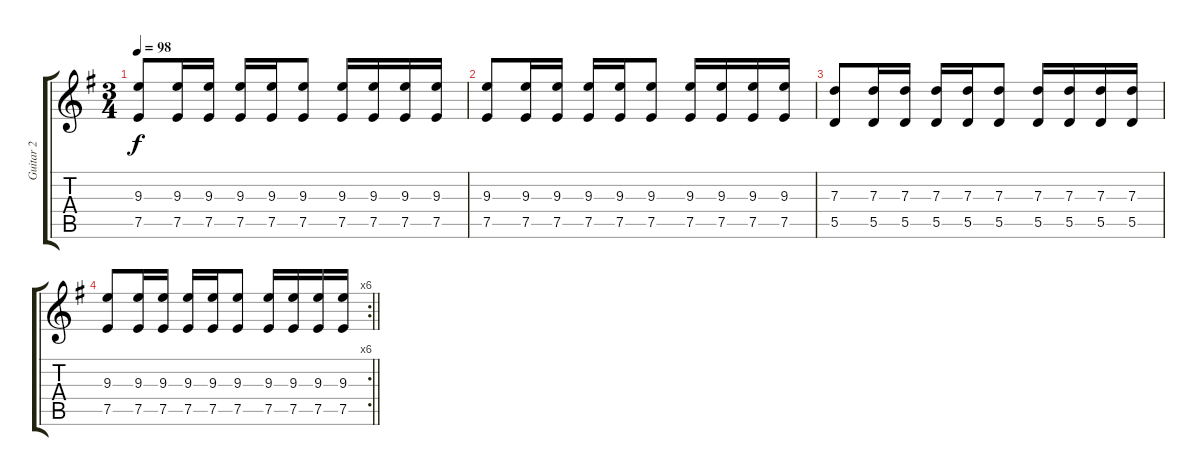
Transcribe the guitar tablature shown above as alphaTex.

\track ("Guitar 2" "Guitar 2") {instrument distortionguitar}
\staff {score tabs}
\tuning (E4 B3 G3 D3 A2 E2) {hide}
\ts (3 4)
\tempo 98
\clef g2
\ks eminor
(9.3 7.5).8{dy f volume 14} (9.3 7.5).16 (9.3 7.5).16 (9.3 7.5).16 (9.3 7.5).16 (9.3 7.5).8{volume 14} (9.3 7.5).16 (9.3 7.5).16 (9.3 7.5).16 (9.3 7.5).16 |
(9.3 7.5).8{volume 14} (9.3 7.5).16 (9.3 7.5).16 (9.3 7.5).16 (9.3 7.5).16 (9.3 7.5).8{volume 14} (9.3 7.5).16 (9.3 7.5).16 (9.3 7.5).16 (9.3 7.5).16 |
(7.3 5.5).8 (7.3 5.5).16 (7.3 5.5).16 (7.3 5.5).16 (7.3 5.5).16 (7.3 5.5).8 (7.3 5.5).16 (7.3 5.5).16 (7.3 5.5).16 (7.3 5.5).16 |
\rc 6
\barLineRight lightlight
(9.3 7.5).8 (9.3 7.5).16 (9.3 7.5).16 (9.3 7.5).16 (9.3 7.5).16 (9.3 7.5).8 (9.3 7.5).16 (9.3 7.5).16 (9.3 7.5).16 (9.3 7.5).16
